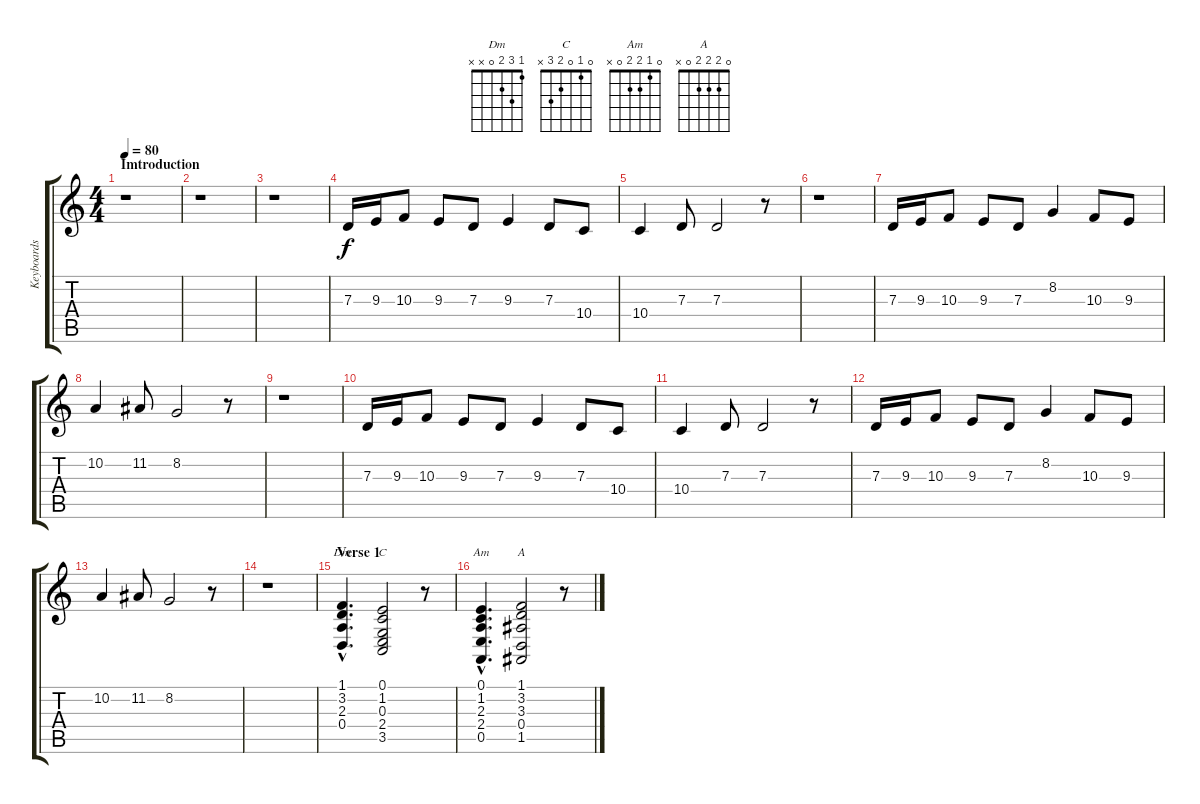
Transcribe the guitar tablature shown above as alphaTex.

\track ("Keyboards" "Keyboards") {instrument electricgrandpiano}
\staff {score tabs}
\tuning (E4 B3 G3 D3 A2 E2) {hide}
\chord ("Dm" 1 3 2 0 x x)
\chord ("C" 0 1 0 2 3 x)
\chord ("Am" 0 1 2 2 0 x)
\chord ("A" 0 2 2 2 0 x)
\ts (4 4)
\section ("" "Imtroduction")
\tempo 80
\clef g2
\ks c
r.1{dy f instrument electricgrandpiano} |
r.1 |
r.1 |
7.3.16 9.3.16 10.3.8 9.3.8 7.3.8 9.3.4 7.3.8 10.4.8 |
10.4.4 7.3.8 7.3.2 r.8 |
r.1 |
7.3.16 9.3.16 10.3.8 9.3.8 7.3.8 8.2.4 10.3.8 9.3.8 |
10.2.4 11.2.8 8.2.2 r.8 |
r.1 |
7.3.16 9.3.16 10.3.8 9.3.8 7.3.8 9.3.4 7.3.8 10.4.8 |
10.4.4 7.3.8 7.3.2 r.8 |
7.3.16 9.3.16 10.3.8 9.3.8 7.3.8 8.2.4 10.3.8 9.3.8 |
10.2.4 11.2.8 8.2.2 r.8 |
r.1 |
\section ("" "Verse 1")
(1.1{hac} 3.2{hac} 2.3{hac} 0.4{hac}).4{d ch "Dm"} (0.1 1.2 0.3 2.4 3.5).2{ch "C"} r.8 |
(0.1{hac} 1.2{hac} 2.3{hac} 2.4{hac} 0.5{hac}).4{d ch "Am"} (1.1 3.2 3.3 0.4 1.5).2{ch "A"} r.8
